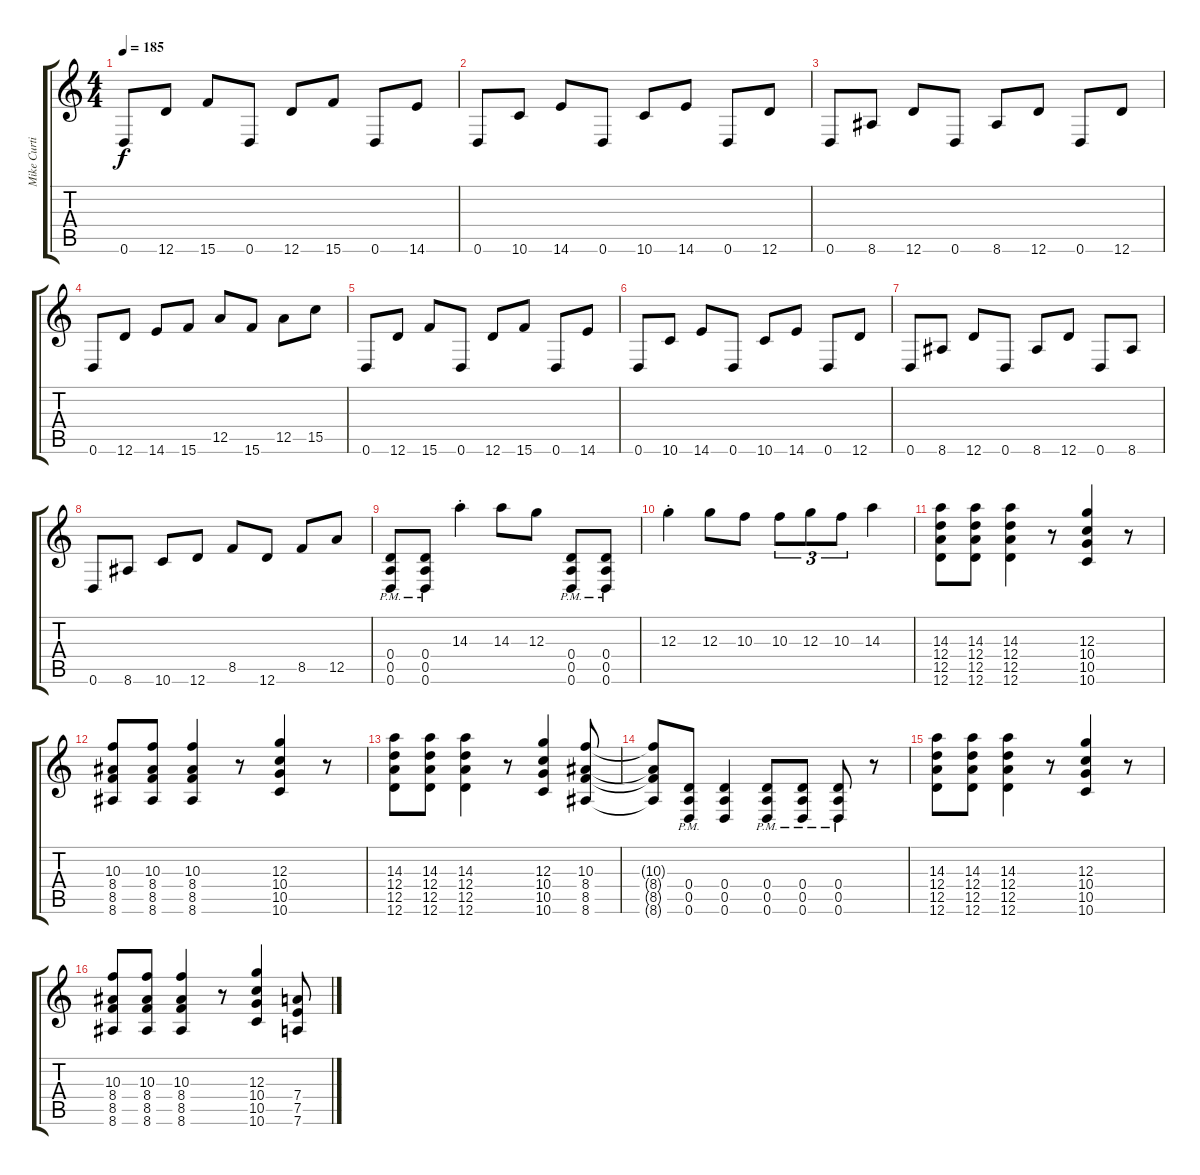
\track ("Mike Curtis (Guitar)" "Mike Curti") {instrument distortionguitar}
\staff {score tabs}
\tuning (E4 B3 G3 D3 A2 D2) {hide}
\ts (4 4)
\tempo 185
\clef g2
\ks c
0.6.8{dy f} 12.6.8 15.6.8 0.6.8 12.6.8 15.6.8 0.6.8 14.6.8 |
0.6.8 10.6.8 14.6.8 0.6.8 10.6.8 14.6.8 0.6.8 12.6.8 |
0.6.8 8.6.8 12.6.8 0.6.8 8.6.8 12.6.8 0.6.8 12.6.8 |
0.6.8 12.6.8 14.6.8 15.6.8 12.5.8 15.6.8 12.5.8 15.5.8 |
0.6.8 12.6.8 15.6.8 0.6.8 12.6.8 15.6.8 0.6.8 14.6.8 |
0.6.8 10.6.8 14.6.8 0.6.8 10.6.8 14.6.8 0.6.8 12.6.8 |
0.6.8 8.6.8 12.6.8 0.6.8 8.6.8 12.6.8 0.6.8 8.6.8 |
0.6.8 8.6.8 10.6.8 12.6.8 8.5.8 12.6.8 8.5.8 12.5.8 |
(0.4{pm} 0.5{pm} 0.6{pm}).8 (0.4{pm} 0.5{pm} 0.6{pm}).8 14.3{st}.4 14.3.8 12.3.8 (0.4{pm} 0.5{pm} 0.6{pm}).8 (0.4{pm} 0.5{pm} 0.6{pm}).8 |
12.3{st}.4 12.3.8 10.3.8 10.3.8{tu (3 2)} 12.3.8{tu (3 2)} 10.3.8{tu (3 2)} 14.3.4 |
(14.3 12.4 12.5 12.6).8 (14.3 12.4 12.5 12.6).8 (14.3 12.4 12.5 12.6).4 r.8 (12.3 10.4 10.5 10.6).4 r.8 |
(10.3 8.4 8.5 8.6).8 (10.3 8.4 8.5 8.6).8 (10.3 8.4 8.5 8.6).4 r.8 (12.3 10.4 10.5 10.6).4 r.8 |
(14.3 12.4 12.5 12.6).8 (14.3 12.4 12.5 12.6).8 (14.3 12.4 12.5 12.6).4 r.8 (12.3 10.4 10.5 10.6).4 (10.3 8.4 8.5 8.6).8 |
(10.3{t} 8.4{t} 8.5{t} 8.6{t}).8 (0.4{pm} 0.5 0.6).8 (0.4 0.5 0.6).4 (0.4{pm} 0.5 0.6).8 (0.4{pm} 0.5 0.6).8 (0.4{pm} 0.5 0.6).8 r.8 |
(14.3 12.4 12.5 12.6).8 (14.3 12.4 12.5 12.6).8 (14.3 12.4 12.5 12.6).4 r.8 (12.3 10.4 10.5 10.6).4 r.8 |
(10.3 8.4 8.5 8.6).8 (10.3 8.4 8.5 8.6).8 (10.3 8.4 8.5 8.6).4 r.8 (12.3 10.4 10.5 10.6).4 (7.4 7.5 7.6).8
